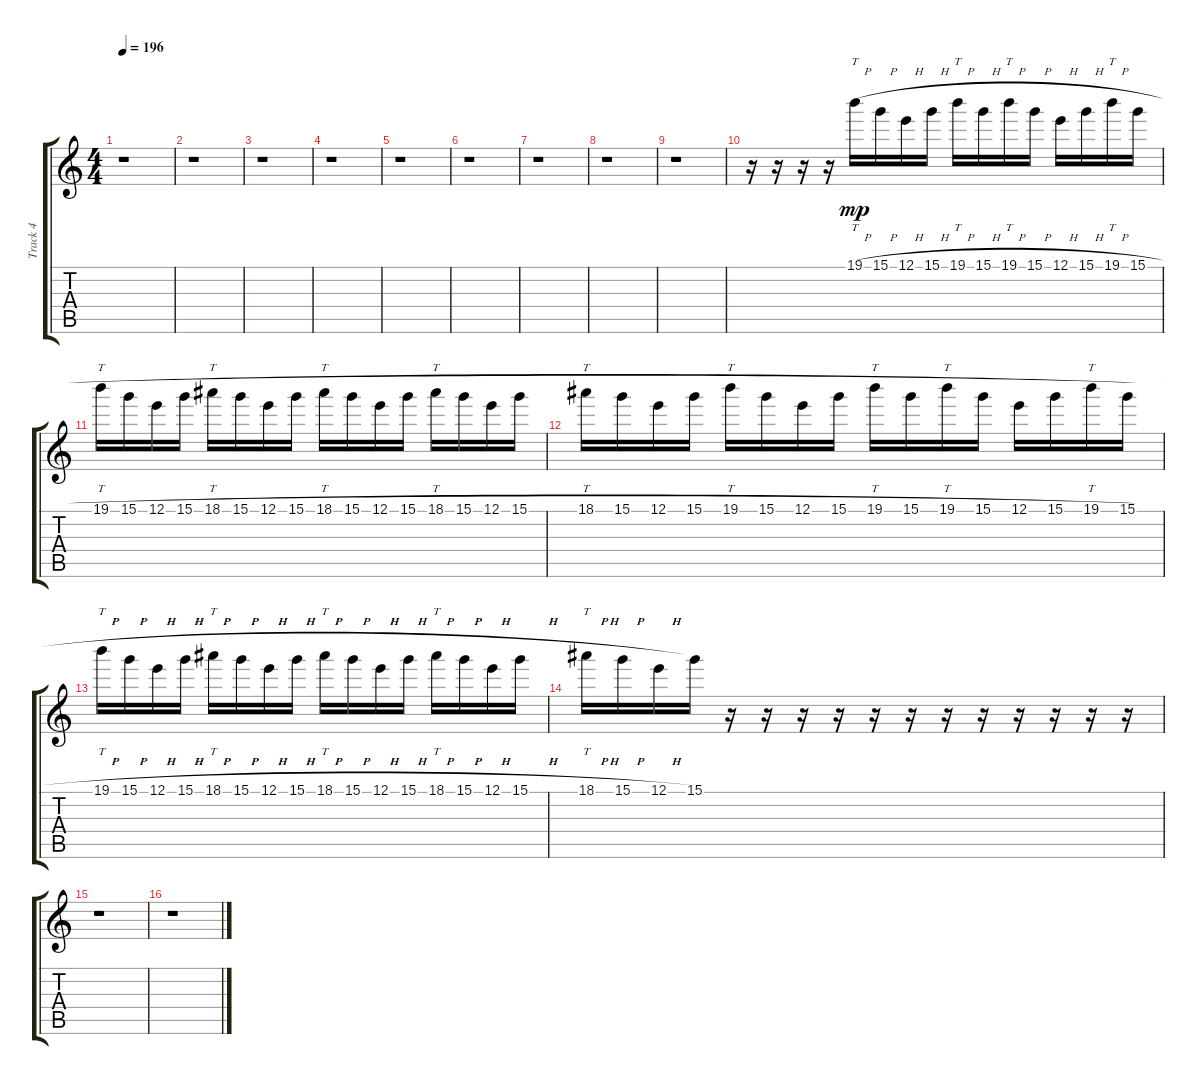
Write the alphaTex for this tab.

\track ("Track 4" "Track 4") {instrument distortionguitar}
\staff {score tabs}
\tuning (E4 B3 G3 D3 A2 E2) {hide}
\ts (4 4)
\tempo 196
\clef g2
\ks c
r.1{dy mp} |
r.1 |
r.1 |
r.1 |
r.1 |
r.1 |
r.1 |
r.1 |
r.1 |
r.16 r.16 r.16 r.16 19.1{h}.16{tt} 15.1{h}.16 12.1{h}.16 15.1{h}.16 19.1{h}.16{tt} 15.1{h}.16 19.1{h}.16{tt} 15.1{h}.16 12.1{h}.16 15.1{h}.16 19.1{h}.16{tt} 15.1{h}.16 |
19.1{h}.16{tt} 15.1{h}.16 12.1{h}.16 15.1{h}.16 18.1{h}.16{tt} 15.1{h}.16 12.1{h}.16 15.1{h}.16 18.1{h}.16{tt} 15.1{h}.16 12.1{h}.16 15.1{h}.16 18.1{h}.16{tt} 15.1{h}.16 12.1{h}.16 15.1{h}.16 |
18.1{h}.16{tt} 15.1{h}.16 12.1{h}.16 15.1{h}.16 19.1{h}.16{tt} 15.1{h}.16 12.1{h}.16 15.1{h}.16 19.1{h}.16{tt} 15.1{h}.16 19.1{h}.16{tt} 15.1{h}.16 12.1{h}.16 15.1{h}.16 19.1{h}.16{tt} 15.1{h}.16 |
19.1{h}.16{tt} 15.1{h}.16 12.1{h}.16 15.1{h}.16 18.1{h}.16{tt} 15.1{h}.16 12.1{h}.16 15.1{h}.16 18.1{h}.16{tt} 15.1{h}.16 12.1{h}.16 15.1{h}.16 18.1{h}.16{tt} 15.1{h}.16 12.1{h}.16 15.1{h}.16 |
18.1{h}.16{tt} 15.1{h}.16 12.1{h}.16 15.1.16 r.16 r.16 r.16 r.16 r.16 r.16 r.16 r.16 r.16 r.16 r.16 r.16 |
r.1 |
r.1
